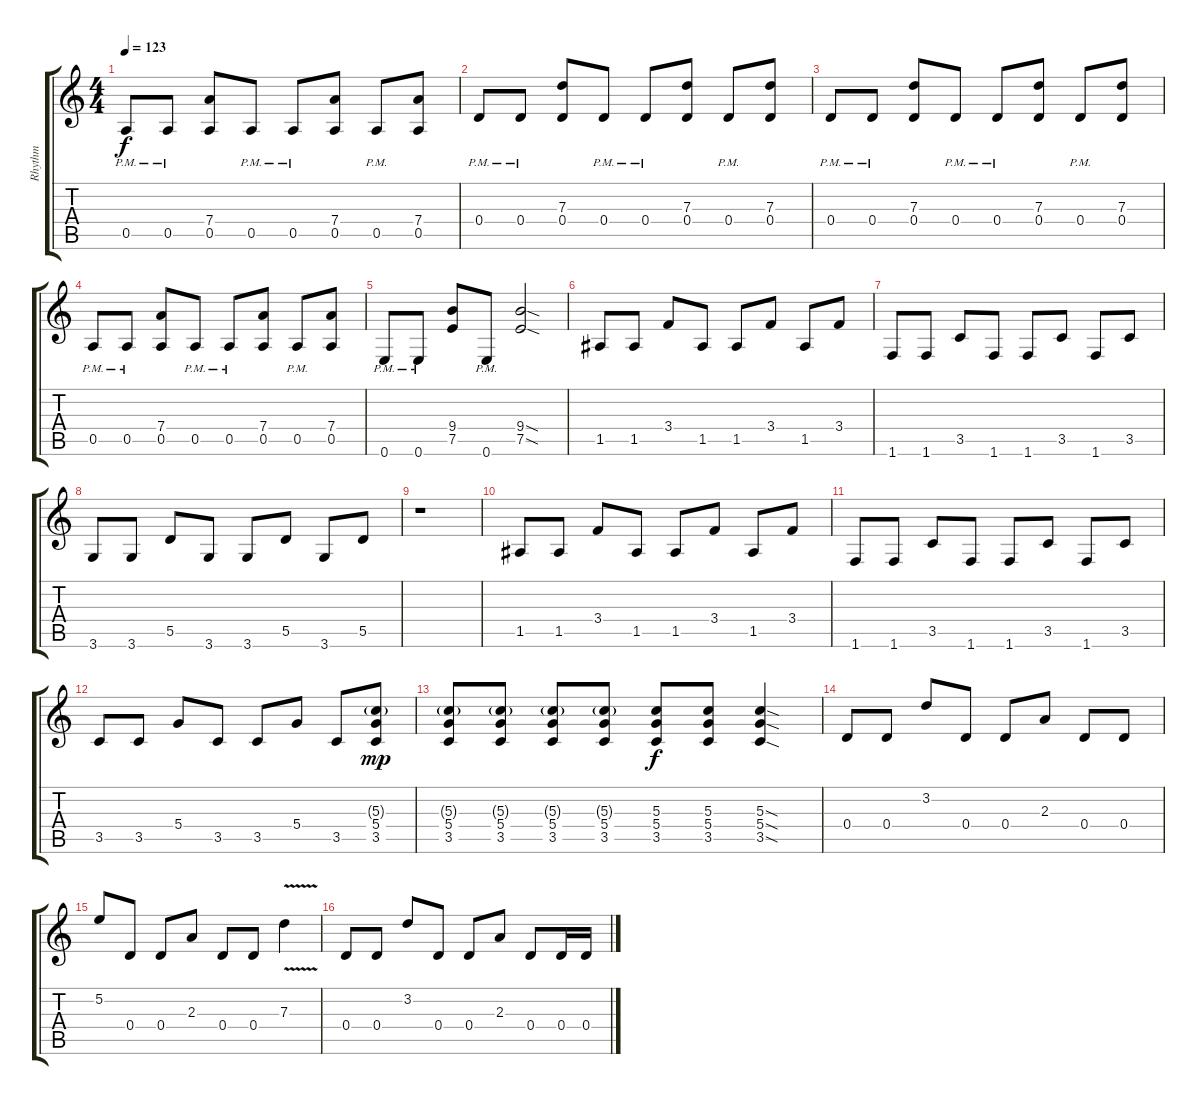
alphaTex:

\track ("Rhythm" "Rhythm") {instrument distortionguitar}
\staff {score tabs}
\tuning (E4 B3 G3 D3 A2 E2) {hide}
\ts (4 4)
\tempo 123
\clef g2
\ks c
0.5{pm}.8{dy f} 0.5{pm}.8 (7.4 0.5).8 0.5{pm}.8 0.5{pm}.8 (7.4 0.5).8 0.5{pm}.8 (7.4 0.5).8 |
0.4{pm}.8 0.4{pm}.8 (7.3 0.4).8 0.4{pm}.8 0.4{pm}.8 (7.3 0.4).8 0.4{pm}.8 (7.3 0.4).8 |
0.4{pm}.8 0.4{pm}.8 (7.3 0.4).8 0.4{pm}.8 0.4{pm}.8 (7.3 0.4).8 0.4{pm}.8 (7.3 0.4).8 |
0.5{pm}.8 0.5{pm}.8 (7.4 0.5).8 0.5{pm}.8 0.5{pm}.8 (7.4 0.5).8 0.5{pm}.8 (7.4 0.5).8 |
0.6{pm}.8 0.6{pm}.8 (9.4 7.5).8 0.6{pm}.8 (9.4{sod} 7.5{sod}).2 |
1.5.8 1.5.8 3.4.8 1.5.8 1.5.8 3.4.8 1.5.8 3.4.8 |
1.6.8 1.6.8 3.5.8 1.6.8 1.6.8 3.5.8 1.6.8 3.5.8 |
3.6.8 3.6.8 5.5.8 3.6.8 3.6.8 5.5.8 3.6.8 5.5.8 |
r.1 |
1.5.8 1.5.8 3.4.8 1.5.8 1.5.8 3.4.8 1.5.8 3.4.8 |
1.6.8 1.6.8 3.5.8 1.6.8 1.6.8 3.5.8 1.6.8 3.5.8 |
3.5.8 3.5.8 5.4.8 3.5.8 3.5.8 5.4.8 3.5.8 (5.3{g} 5.4 3.5).8{dy mp} |
(5.3{g} 5.4 3.5).8 (5.3{g} 5.4 3.5).8 (5.3{g} 5.4 3.5).8 (5.3{g} 5.4 3.5).8 (5.3 5.4 3.5).8{dy f} (5.3 5.4 3.5).8 (5.3{sod} 5.4{sod} 3.5{sod}).4 |
0.4.8 0.4.8 3.2.8 0.4.8 0.4.8 2.3.8 0.4.8 0.4.8 |
5.2.8 0.4.8 0.4.8 2.3.8 0.4.8 0.4.8 7.3{v}.4 |
0.4.8 0.4.8 3.2.8 0.4.8 0.4.8 2.3.8 0.4.8 0.4.16 0.4.16
